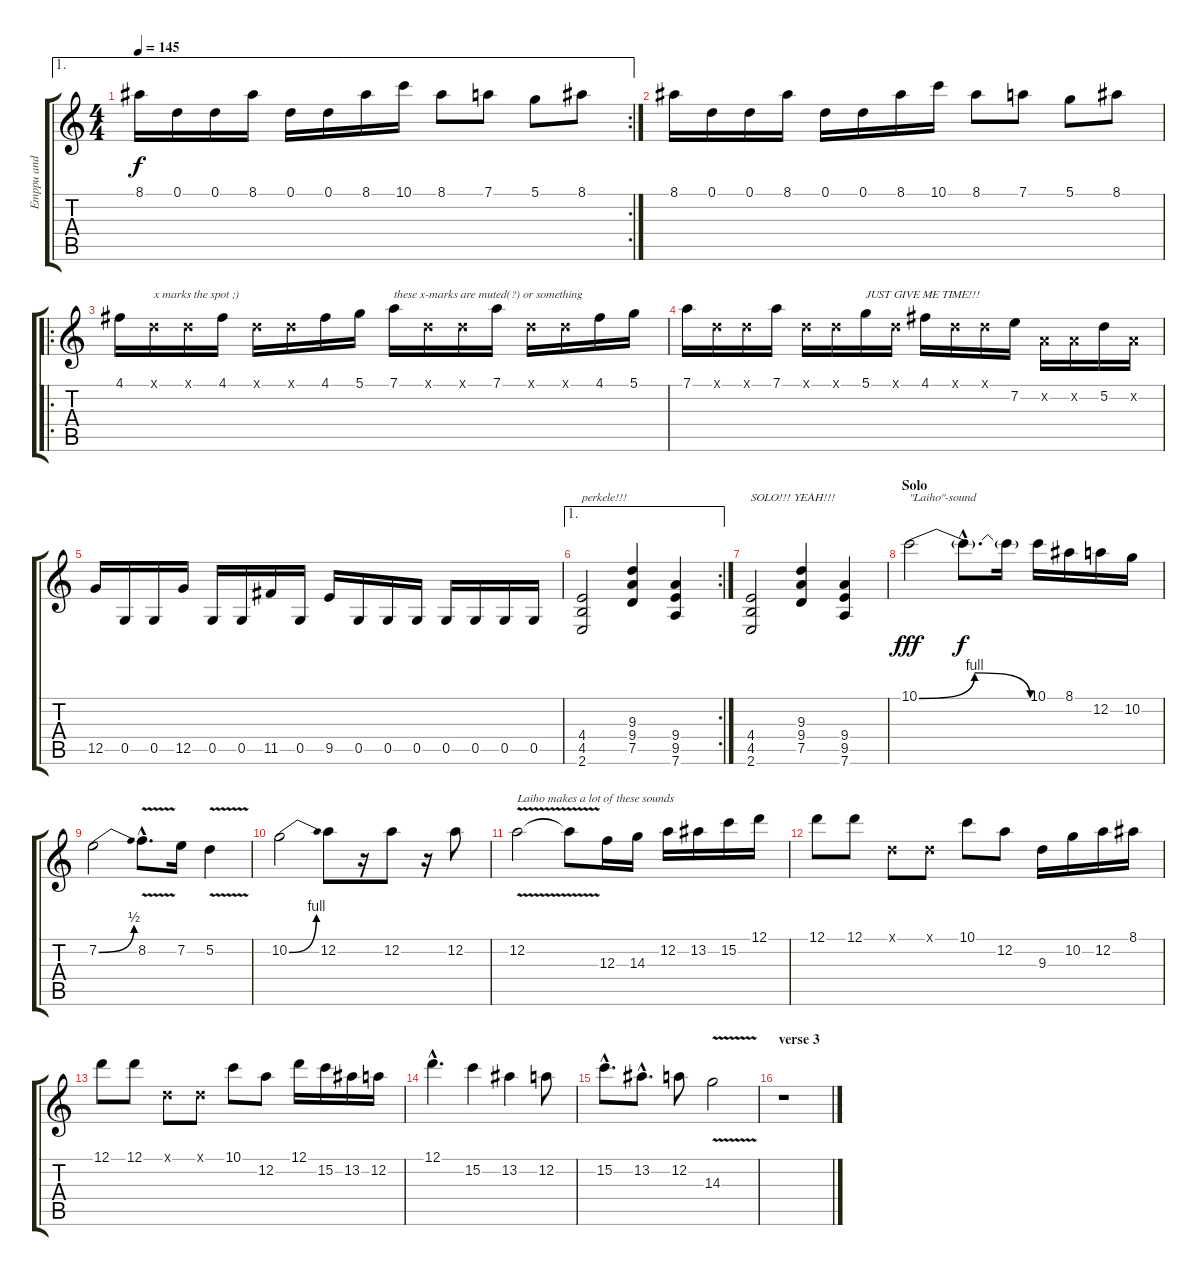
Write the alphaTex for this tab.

\track ("Emppu and his guitar" "Emppu and ") {instrument distortionguitar}
\staff {score tabs}
\tuning (D4 A3 F3 C3 G2 D2) {hide}
\ae 1
\rc 2
\ts (4 4)
\tempo 145
\clef g2
\ks c
8.1.16{dy f} 0.1.16 0.1.16 8.1.16 0.1.16 0.1.16 8.1.16 10.1.16 8.1.8 7.1.8 5.1.8 8.1.8 |
8.1.16 0.1.16 0.1.16 8.1.16 0.1.16 0.1.16 8.1.16 10.1.16 8.1.8 7.1.8 5.1.8 8.1.8 |
\ro
4.1.16{instrument overdrivenguitar} 0.1{x}.16{txt "x marks the spot ;)"} 0.1{x}.16 4.1.16 0.1{x}.16 0.1{x}.16 4.1.16 5.1.16 7.1.16{txt "these x-marks are muted(?) or something"} 0.1{x}.16 0.1{x}.16 7.1.16 0.1{x}.16 0.1{x}.16 4.1.16 5.1.16 |
7.1.16 0.1{x}.16 0.1{x}.16 7.1.16 0.1{x}.16 0.1{x}.16 5.1.16{txt "JUST GIVE ME TIME!!!"} 0.1{x}.16 4.1.16 0.1{x}.16 0.1{x}.16 7.2.16 0.2{x}.16 0.2{x}.16 5.2.16 0.2{x}.16 |
12.5.16{volume 16 balance 8 instrument distortionguitar} 0.5.16 0.5.16 12.5.16 0.5.16 0.5.16 11.5.16 0.5.16 9.5.16 0.5.16 0.5.16 0.5.16 0.5.16 0.5.16 0.5.16 0.5.16 |
\ae 1
\rc 2
(4.4 4.5 2.6).2{txt "perkele!!!" volume 14} (9.3 9.4 7.5).4 (9.4 9.5 7.6).4 |
(4.4 4.5 2.6).2{txt "SOLO!!! YEAH!!!" volume 14} (9.3 9.4 7.5).4 (9.4 9.5 7.6).4 |
\section ("" "Solo")
10.1{be (bendrelease 0 0 15 4 40 4 60 0)}.2{txt "\"Laiho\"-sound" dy fff volume 16 instrument guitarharmonics} 10.1{hac t}.8{d dy f} 10.1{t}.16 10.1.16{instrument overdrivenguitar} 8.1.16 12.2.16 10.2.16 |
7.2{be (bend 0 0 60 2)}.2 8.2{v hac}.8{d} 7.2.16 5.2{v}.4 |
10.2{be (bend 0 0 60 4)}.2 12.2.8 r.16 12.2.8 r.16 12.2.8 |
12.2{v}.2{txt "Laiho makes a lot of these sounds" instrument guitarharmonics} 12.2{t}.8 12.3.16{instrument overdrivenguitar} 14.3.16 12.2.16 13.2.16 15.2.16 12.1.16 |
12.1.8 12.1.8 0.1{x}.8 0.1{x}.8 10.1.8 12.2.8 9.3.16 10.2.16 12.2.16 8.1.16 |
12.1.8 12.1.8 0.1{x}.8 0.1{x}.8 10.1.8 12.2.8 12.1.16 15.2.16 13.2.16 12.2.16 |
12.1{hac}.4{d} 15.2.4 13.2.4 12.2.8 |
15.2{hac}.8{d} 13.2{hac}.8{d} 12.2.8 14.3{v}.2 |
\section ("" "verse 3")
r.1
